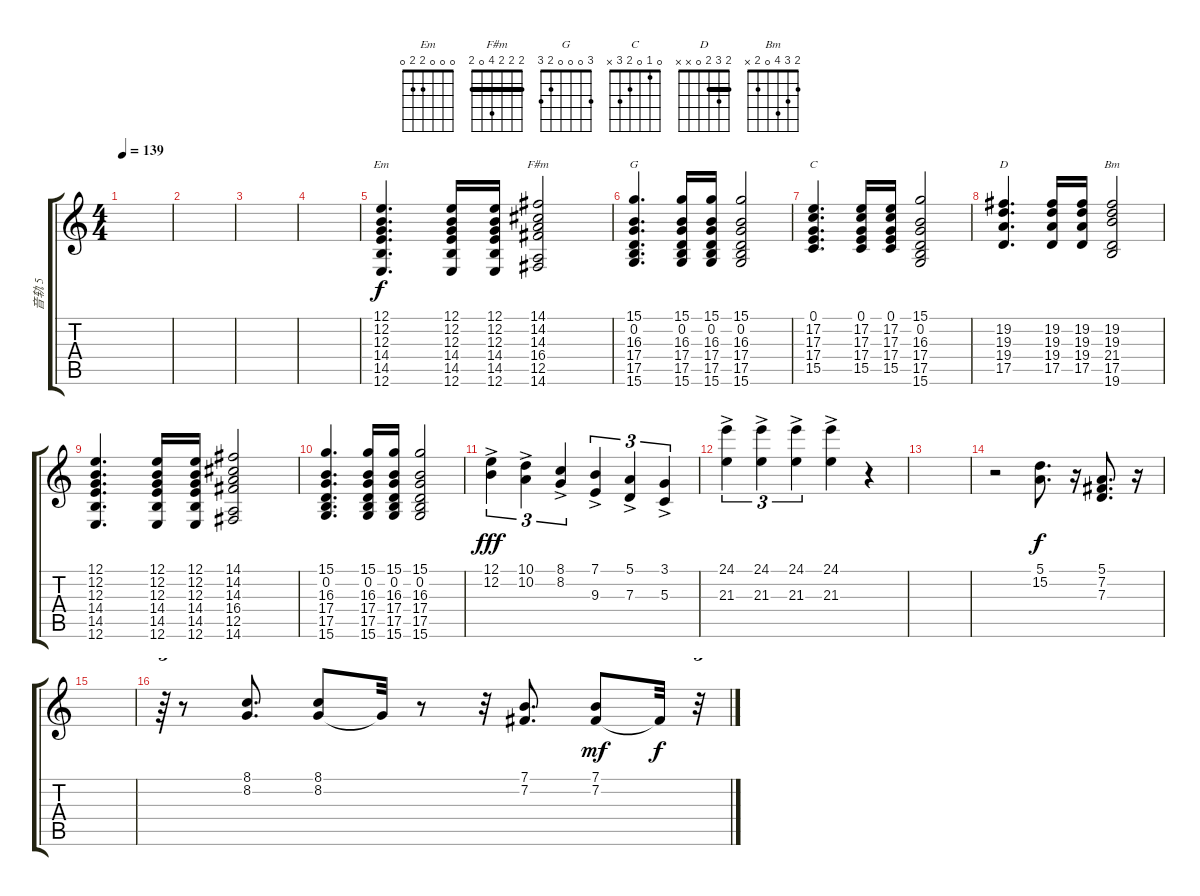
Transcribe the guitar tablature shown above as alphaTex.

\track ("音轨 5" "音轨 5") {instrument lead2sawtooth}
\staff {score tabs}
\tuning (E4 B3 G3 D3 A2 E2) {hide}
\chord ("Em" 0 0 0 2 2 0)
\chord ("F#m" 2 2 2 4 0 2) {barre 2}
\chord ("G" 3 0 0 0 2 3)
\chord ("C" 0 1 0 2 3 x)
\chord ("D" 2 3 2 0 x x) {barre 2}
\chord ("Bm" 2 3 4 0 2 x)
\ts (4 4)
\tempo 139
\clef g2
\ks c
|
|
|
|
(12.1 12.2 12.3 14.4 14.5 12.6).4{d ch "Em"} (12.1 12.2 12.3 14.4 14.5 12.6).16 (12.1 12.2 12.3 14.4 14.5 12.6).16 (14.1 14.2 14.3 16.4 12.5 14.6).2{ch "F#m"} |
(15.1 0.2 16.3 17.4 17.5 15.6).4{d ch "G"} (15.1 0.2 16.3 17.4 17.5 15.6).16 (15.1 0.2 16.3 17.4 17.5 15.6).16 (15.1 0.2 16.3 17.4 17.5 15.6).2 |
(0.1 17.2 17.3 17.4 15.5).4{d ch "C"} (0.1 17.2 17.3 17.4 15.5).16 (0.1 17.2 17.3 17.4 15.5).16 (15.1 0.2 16.3 17.4 17.5 15.6).2 |
(19.2 19.3 19.4 17.5).4{d ch "D"} (19.2 19.3 19.4 17.5).16 (19.2 19.3 19.4 17.5).16 (19.2 19.3 21.4 17.5 19.6).2{ch "Bm"} |
(12.1 12.2 12.3 14.4 14.5 12.6).4{d} (12.1 12.2 12.3 14.4 14.5 12.6).16 (12.1 12.2 12.3 14.4 14.5 12.6).16 (14.1 14.2 14.3 16.4 12.5 14.6).2 |
(15.1 0.2 16.3 17.4 17.5 15.6).4{d} (15.1 0.2 16.3 17.4 17.5 15.6).16 (15.1 0.2 16.3 17.4 17.5 15.6).16 (15.1 0.2 16.3 17.4 17.5 15.6).2 |
(12.1{ac} 12.2).4{tu (3 2) dy fff} (10.1{ac} 10.2).4{tu (3 2)} (8.1{ac} 8.2).4{tu (3 2)} (7.1{ac} 9.3).4{tu (3 2)} (5.1{ac} 7.3).4{tu (3 2)} (3.1{ac} 5.3).4{tu (3 2)} |
(24.1{ac} 21.3).4{tu (3 2)} (24.1{ac} 21.3).4{tu (3 2)} (24.1{ac} 21.3).4{tu (3 2)} (24.1{ac} 21.3).4 r.4 |
|
r.2 (5.1 15.2).8{d dy f} r.16 (5.1 7.2 7.3).8{d} r.16 |
|
r.64{tu (3 2)} r.8 (8.1 8.2).8{d} (8.1 8.2).8 8.2{t}.32 r.8 r.32 (7.1 7.2).8{d} (7.1 7.2).8{dy mf} 7.2{t}.32{dy f} r.32{tu (3 2)}
